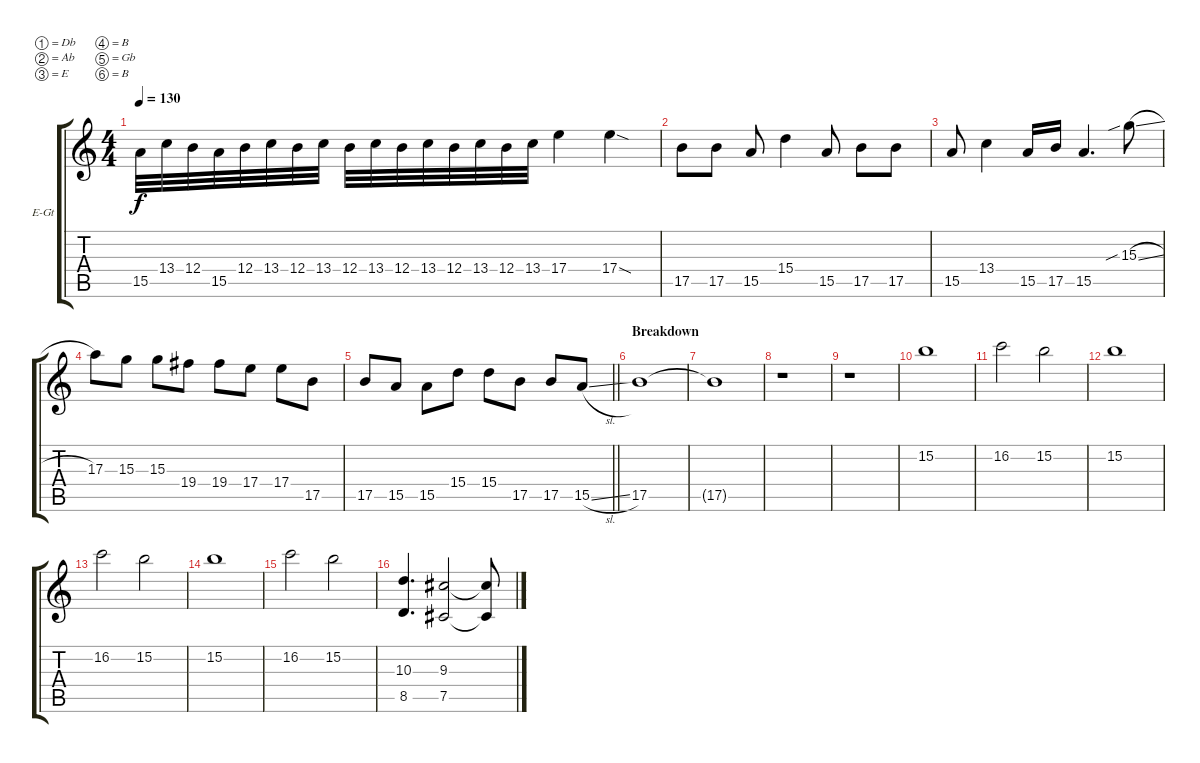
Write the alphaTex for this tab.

\bracketExtendMode groupsimilarinstruments
\firstSystemTrackNameOrientation horizontal
\otherSystemsTrackNameOrientation horizontal
\track ("Extra Guitar" "E-Gt") {instrument overdrivenguitar}
\staff {score tabs}
\tuning (Db4 Ab3 E3 B2 Gb2 B1)
\ts (4 4)
\tempo 130
\clef g2
\ks c
15.5.32{dy f} 13.4.32 12.4.32 15.5.32 12.4.32 13.4.32 12.4.32 13.4.32 12.4.32 13.4.32 12.4.32 13.4.32 12.4.32 13.4.32 12.4.32 13.4.32 17.4.4 17.4{sod}.4 |
17.5.8 17.5.8 15.5.8 15.4.4 15.5.8 17.5.8 17.5.8 |
15.5.8 13.4.4 15.5.16 17.5.16 15.5.4{d} 15.3{sib sl}.8 |
17.3.8 15.3.8 15.3.8 19.4.8 19.4.8 17.4.8 17.4.8 17.5.8 |
\barLineRight lightlight
17.5.8 15.5.8 15.5.8 15.4.8 15.4.8 17.5.8 17.5.8 15.5{sl}.8 |
\section ("" "Breakdown")
17.5.1 |
17.5{t}.1 |
r.1 |
r.1 |
15.2.1 |
16.2.2 15.2.2 |
15.2.1 |
16.2.2 15.2.2 |
15.2.1 |
16.2.2 15.2.2 |
(10.3 8.5).4{d} (9.3 7.5).2 (9.3{t} 7.5{t}).8
